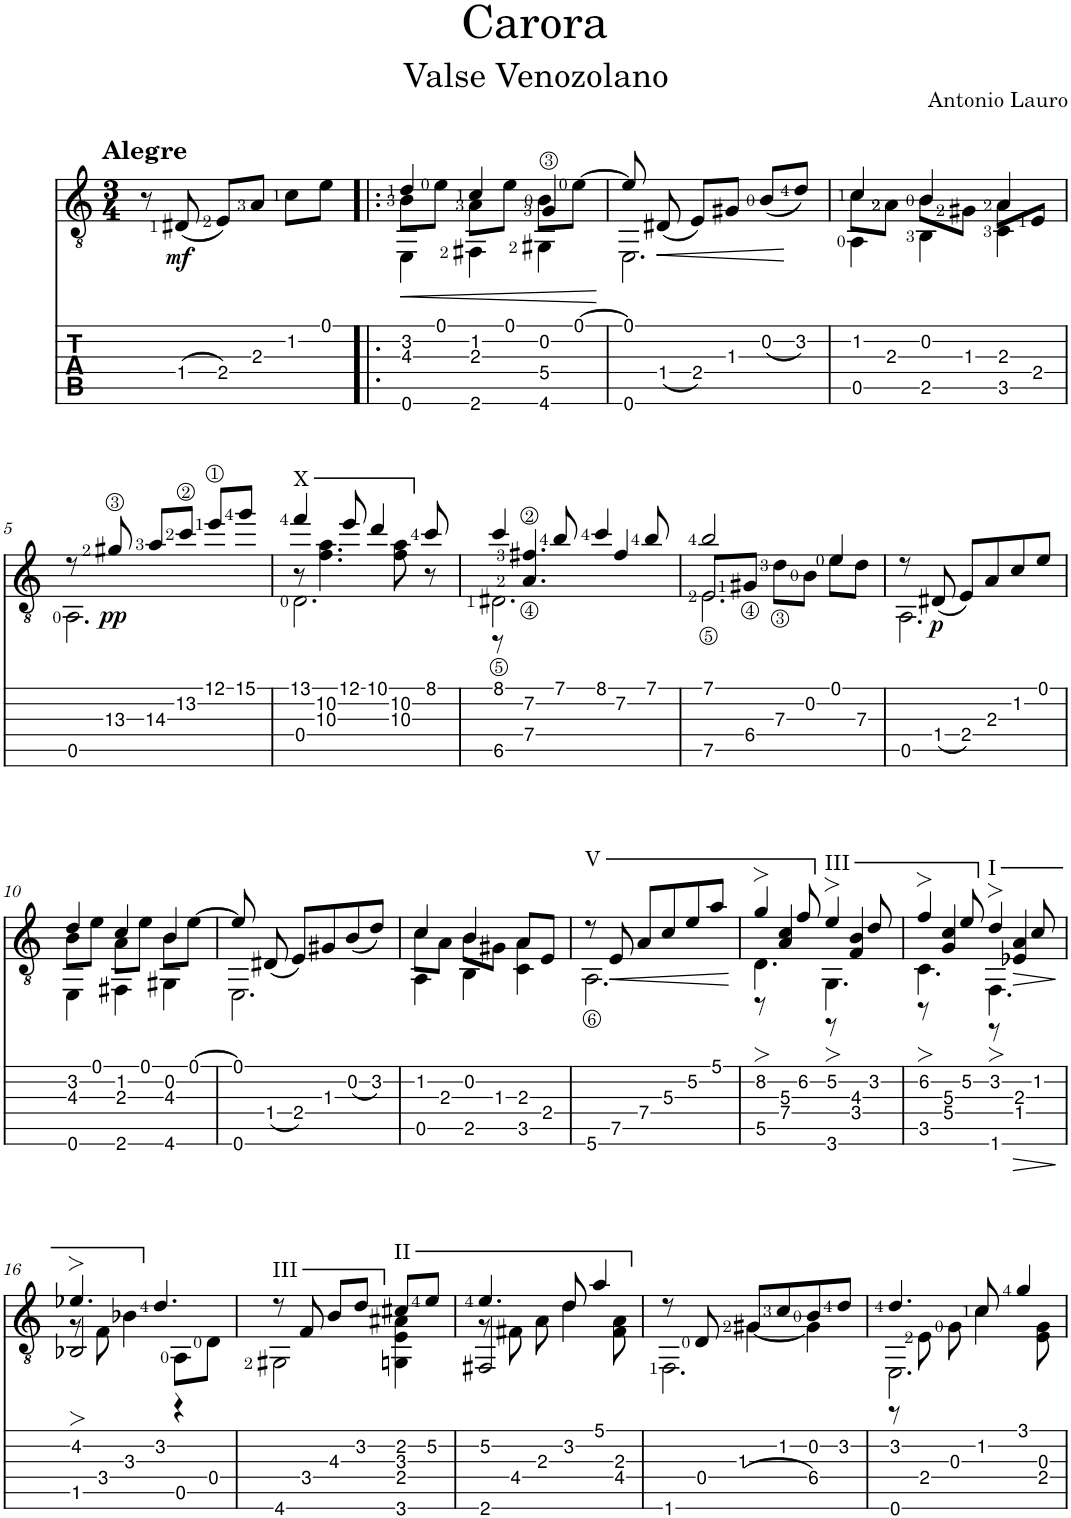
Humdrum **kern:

**kern	**kern	**dynam
*part1	*part1	*part1
*staff2	*staff1	*staff1/2
*I"Classical Guitar	*	*
*I'Guit.	*	*
*stria6	*	*
*	*clefGv2	*
*k[]	*k[]	*
*a:	*a:	*
*M3/4	*M3/4	*
=1	=1	=1
!	!LO:TX:a:B:t=Alegre	!
8r	8r	.
!	!	!LO:DY:b
8D#X	(8D#X/	mf
8EL	8E/L)	.
8AJ	8A/J	.
8cL	8c\L	.
8eJ	8e\J	.
=2!|:	=2!|:	=2!|:
*^	*	*
*	*^	*	*
!	!	!	!	!LO:HP:b
*	*	*	*^	*
*	*	*	*	*^	*
4d	4EE	8BL	4d/	4EE\	8B\L	<
.	.	8eJ	.	.	8e\J	.
4c	4FF#X	8AL	4c/	4FF#X\	8A\L	.
.	.	8eJ	.	.	8e\J	.
4G	4GG#X	8BL	4G/	4GG#X\	8B\L	.
.	.	[>8eJ	.	.	[>8e\J	.
*v	*v	*v	*	*	*	*
*	*v	*v	*v	*
.	.	[
=3	=3	=3
*^	*^	*
8eL]	2.EE	8e/]	2.EE\	.
!	!	!	!	!LO:HP:b
8D#XJ	.	(<8D#X/	.	<
8EL	.	8E/L)	.	.
8G#XJ	.	8G#X/J	.	.
8BL	.	(<8B/L	.	.
8dJ	.	8d/J)	.	[
=4	=4	=4	=4	=4
*	*^	*	*^	*
4c	4AA	8cL	4c/	4AA\	8c\L	.
.	.	8AJ	.	.	8A\J	.
4B	4BB	8BL	4B/	4BB\	8B\L	.
.	.	8G#XJ	.	.	8G#X\J	.
4A	4C	8AL	4A/	4C\	8A\L	.
.	.	8EJ	.	.	8E/J	.
*	*v	*v	*	*	*	*
*	*	*	*v	*v	*
!!LO:LB:g=z
=5	=5	=5	=5	=5
8r	2.AA	8r	2.AA\	.
!	!	!	!	!LO:DY:b
8g#X	.	8g#X/	.	pp
8aL	.	8a/L	.	.
8ccJ	.	8cc/J	.	.
8eeL	.	8ee/L	.	.
8ggJ	.	8gg/J	.	.
=6	=6	=6	=6	=6
*	*^	*	*^	*
!	!	!	!LO:TX:a:t=X	!	!	!
4ff	8r	2.D	4ff/	8r	2.D\	.
.	4.f 4.a	.	.	4.f\ 4.a\	.	.
8ee	.	.	8ee/	.	.	.
4dd	.	.	4dd/	.	.	.
.	8f 8a	.	.	8f\ 8a\	.	.
8cc	8r	.	8cc/	8r	.	.
=7	=7	=7	=7	=7	=7	=7
4cc	2.D#X	8r	4cc/	2.D#X\	8r	.
.	.	4.A< 4.f#X<	.	.	4.A/< 4.f#X/<	.
8b	.	.	8b/	.	.	.
4cc	.	.	4cc/	.	.	.
.	.	4f#	.	.	4f#/	.
8b	.	.	8b/	.	.	.
=8	=8	=8	=8	=8	=8	=8
2b	2.E	8EL	2b/	2.E\	8E/L	.
.	.	8G#X<J	.	.	8G#X</J	.
.	.	8dL	.	.	8d\L	.
.	.	8BJ	.	.	8B\J	.
4e	.	8eL	4e/	.	8e\L	.
.	.	8dJ	.	.	8d\J	.
*	*v	*v	*	*	*	*
*	*	*	*v	*v	*
=9	=9	=9	=9	=9
8r	2.AA	8r	2.AA\	.
!	!	!	!	!LO:DY:b
8D#X	.	(<8D#X/	.	p
8EL	.	8E/L)	.	.
8AJ	.	8A/	.	.
8cL	.	8c/	.	.
8eJ	.	8e/J	.	.
!!LO:LB:g=z
=10	=10	=10	=10	=10
*	*^	*	*^	*
4d	4EE	8BL	4d/	4EE\	8B\L	.
.	.	8eJ	.	.	8e\J	.
4c	4FF#X	8AL	4c/	4FF#X\	8A\L	.
.	.	8eJ	.	.	8e\J	.
4B	4GG#X	8BL	4B/	4GG#X\	8B\L	.
.	.	[>8eJ	.	.	[>8e\J	.
*	*v	*v	*	*	*	*
*	*	*	*v	*v	*
=11	=11	=11	=11	=11
8eL]	2.EE	8e/]	2.EE\	.
8D#XJ	.	(<8D#X/	.	.
8EL	.	8E/L)	.	.
8G#XJ	.	8G#X/	.	.
8BL	.	(<8B/	.	.
8dJ	.	8d/J)	.	.
=12	=12	=12	=12	=12
*	*^	*	*^	*
4c	4AA	8cL	4c/	4AA\	8c\L	.
.	.	8AJ	.	.	8A\J	.
4B	4BB	8BL	4B/	4BB\	8B\L	.
.	.	8G#XJ	.	.	8G#X\J	.
4A	4C	8AL	4A\	4C\	8A/L	.
.	.	8EJ	.	.	8E/J	.
=13	=13	=13	=13	=13	=13	=13
!	!	!	!LO:TX:a:t=V	!	!	!
*	*v	*v	*	*	*	*
*	*	*	*v	*v	*
8r	2.AA	8r	2.AA\	.
!	!	!	!	!LO:HP:b
8E	.	8E/	.	<
8AL	.	8A/L	.	.
8cJ	.	8c/	.	.
8eL	.	8e/	.	.
8aJ	.	8a/J	.	.
*v	*v	*	*	*
*	*v	*v	*
.	.	[
=14	=14	=14
*^	*^	*
*	*^	*	*^	*
4g>	4.D	8r	4g>/	4.D\	8r	.
.	.	4A 4c	.	.	4A/ 4c/	.
8f	.	.	8f/	.	.	.
!	!	!	!LO:TX:a:t=III	!	!	!
4e>	4.GG	8r	4e>/	4.GG\	8r	.
.	.	4F 4B	.	.	4F/ 4B/	.
8d	.	.	8d/	.	.	.
=15	=15	=15	=15	=15	=15	=15
4f>	4.C	8r	4f>/	4.C\	8r	.
.	.	4G 4c	.	.	4G/ 4c/	.
8e	.	.	8e/	.	.	.
!	!	!	!LO:TX:a:t=I	!	!	!
4d>	4.FF	8r	4d>/	4.FF\	8r	.
!	!	!	!	!	!	!LO:HP:b
.	.	4E-X 4A	.	.	4E-X/ 4A/	>
8c	.	.	8c/	.	.	.
*v	*v	*v	*	*	*	*
*	*v	*v	*v	*
.	.	]
!!LO:LB:g=z
=16	=16	=16
*^	*^	*
*	*^	*	*^	*
4.e-X>	8r	2BB-X	4.e-X>/	8r	2BB-X/	.
.	8F	.	.	8F\	.	.
.	4B-X	.	.	4B-X\	.	.
4.d	.	.	4.d/	.	.	.
.	8AAL	4r	.	8AA\L	4r	.
.	8DJ	.	.	8D\J	.	.
*	*v	*v	*	*	*	*
*	*	*	*v	*v	*
=17	=17	=17	=17	=17
!	!	!LO:TX:a:t=III	!	!
8r	2GG#X	8r	2GG#X\	.
8F	.	8F/	.	.
8BL	.	8B/L	.	.
8dJ	.	8d/J	.	.
!	!	!LO:TX:a:t=II	!	!
8c#XL	4GGn 4E 4A#X	8c#X/L	4GGn\ 4E\ 4A#X\	.
8eJ	.	8e/J	.	.
=18	=18	=18	=18	=18
*	*^	*	*^	*
4.e	8r	2FF#X	4.e/	8r	2FF#X/	.
.	8F#X	.	.	8F#X\	.	.
.	8A	.	.	8A\	.	.
8d	4d	.	8d/	4d\	.	.
4a	.	4ryy	4a/	.	4ryy	.
.	8F# 8A	.	.	8F#\ 8A\	.	.
=19	=19	=19	=19	=19	=19	=19
8r	2.FF	8ryy	8r	2.FF\	8ryy	.
8D	.	8ryy	8D/	.	8ryy	.
8G#XL	.	[4G#	8G#X/L	.	[4G#\	.
8cJ	.	.	8c/	.	.	.
8BL	.	4G#]	8B/	.	4G#\]	.
8dJ	.	.	8d/J	.	.	.
=20	=20	=20	=20	=20	=20	=20
4.d	2.EE	8r	4.d/	2.EE\	8r	.
.	.	8E	.	.	8E\	.
.	.	8G	.	.	8G\	.
8c	.	4c	8c/	.	4c\	.
4g	.	.	4g/	.	.	.
.	.	8E 8G	.	.	8E\ 8G\	.
*v	*v	*v	*	*	*	*
*	*v	*v	*v	*
=	=	=
*-	*-	*-
